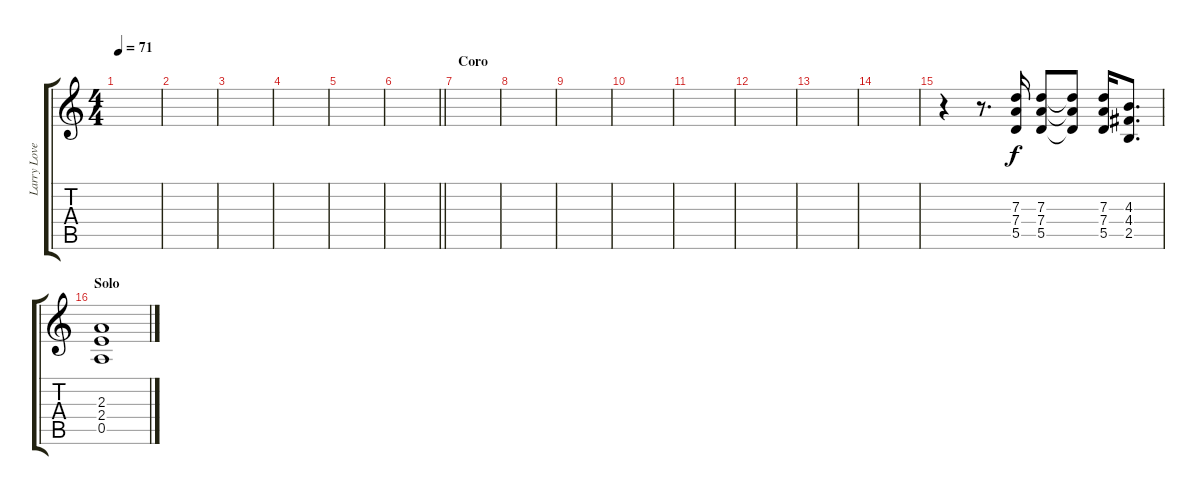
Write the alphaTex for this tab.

\track ("Larry Love" "Larry Love") {instrument overdrivenguitar}
\staff {score tabs}
\tuning (E4 B3 G3 D3 A2 E2) {hide}
\ts (4 4)
\tempo 71
\clef g2
\ks c
|
|
|
|
|
\barLineRight lightlight
|
\section ("" "Coro")
|
|
|
|
|
|
|
|
r.4 r.8{d} (7.3 7.4 5.5).16 (7.3 7.4 5.5).8 (7.3{t} 7.4{t} 5.5{t}).8 (7.3 7.4 5.5).16 (4.3 4.4 2.5).8{d} |
\section ("" "Solo")
(2.3 2.4 0.5).1
